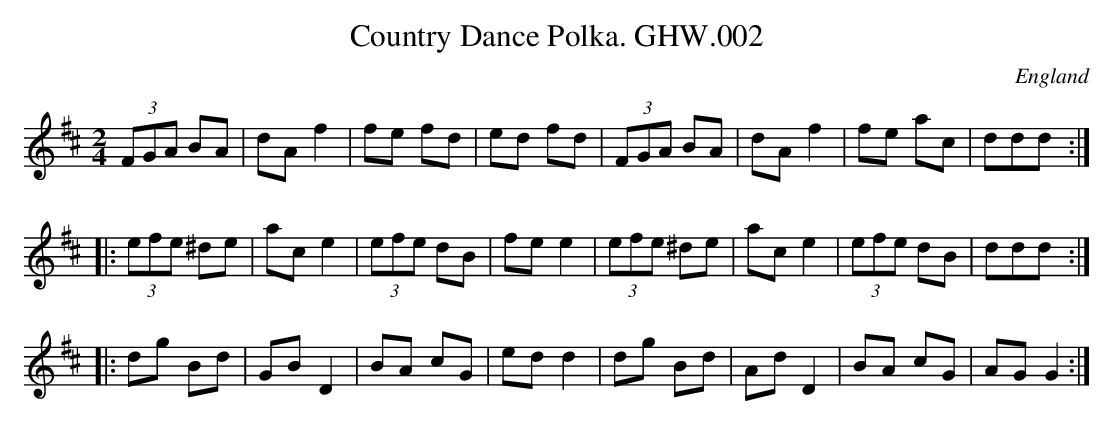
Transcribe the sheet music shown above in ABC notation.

X:1
T:Country Dance Polka. GHW.002
M:2/4
L:1/8
O:England
K:D
(3FGA BA|dA f2|fe fd|ed fd|(3FGA BA|dA f2|fe ac|ddd:|!
|:(3efe ^de|ac e2|(3efe dB|fe e2|(3efe ^de|ac e2|(3efe dB|ddd:|!
|:dg Bd|GB D2|BA cG|ed d2|dg Bd|Ad D2|BA cG|AG G2:|
